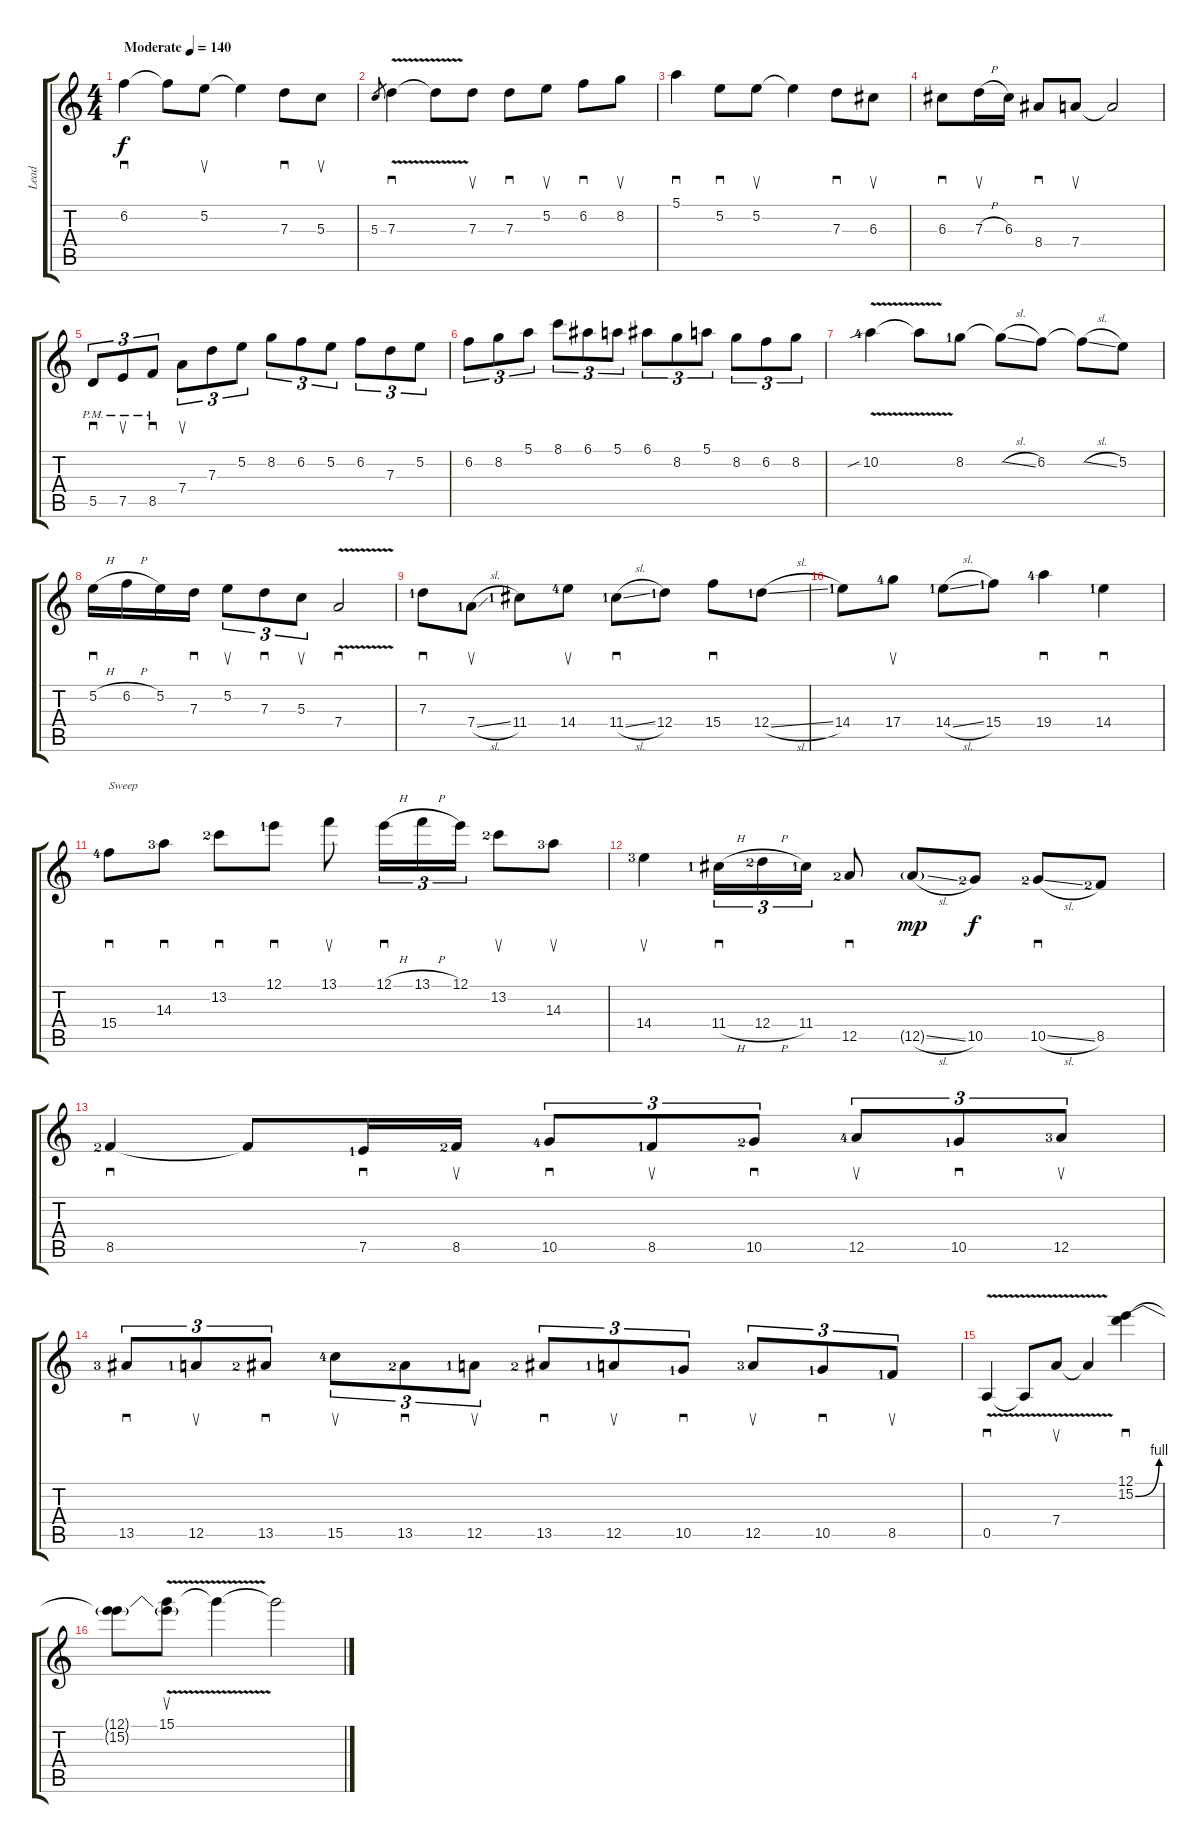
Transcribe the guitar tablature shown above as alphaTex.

\track ("Lead" "Lead") {instrument overdrivenguitar}
\staff {score tabs}
\tuning (E4 B3 G3 D3 A2 E2) {hide}
\ts (4 4)
\tempo (140 "Moderate")
\clef g2
\ks c
6.2.4{sd dy f instrument overdrivenguitar} 6.2{t}.8 5.2.8{su} 5.2{t}.4 7.3.8{sd} 5.3.8{su} |
5.3.8{gr} 7.3{v}.4{sd} 7.3{t}.8 7.3.8{su} 7.3.8{sd} 5.2.8{su} 6.2.8{sd} 8.2.8{su} |
5.1.4{sd} 5.2.8{sd} 5.2.8{su} 5.2{t}.4 7.3.8{sd} 6.3.8{su} |
6.3.8{sd} 7.3{h}.16{su} 6.3.16 8.4.8{sd} 7.4.8{su} 7.4{t}.2 |
5.5{pm}.8{sd tu (3 2)} 7.5{pm}.8{su tu (3 2)} 8.5{pm}.8{sd tu (3 2)} 7.4.8{su tu (3 2)} 7.3.8{tu (3 2)} 5.2.8{tu (3 2)} 8.2.8{tu (3 2)} 6.2.8{tu (3 2)} 5.2.8{tu (3 2)} 6.2.8{tu (3 2)} 7.3.8{tu (3 2)} 5.2.8{tu (3 2)} |
6.2.8{tu (3 2)} 8.2.8{tu (3 2)} 5.1.8{tu (3 2)} 8.1.8{tu (3 2)} 6.1.8{tu (3 2)} 5.1.8{tu (3 2)} 6.1.8{tu (3 2)} 8.2.8{tu (3 2)} 5.1.8{tu (3 2)} 8.2.8{tu (3 2)} 6.2.8{tu (3 2)} 8.2.8{tu (3 2)} |
10.2{v sib lf 5}.4 10.2{t}.8 8.2{lf 2}.8 8.2{sl t}.8 6.2.8 6.2{sl t}.8 5.2.8 |
5.2{h}.16{sd} 6.2{h}.16 5.2.16 7.3.16{sd} 5.2.8{su tu (3 2)} 7.3.8{sd tu (3 2)} 5.3.8{su tu (3 2)} 7.4{v}.2{sd} |
7.3{lf 2}.8{sd} 7.4{sl lf 2}.8{su} 11.4{lf 2}.8 14.4{lf 5}.8{su} 11.4{sl lf 2}.8{sd} 12.4{lf 2}.8 15.4.8{sd} 12.4{sl lf 2}.8 |
14.4{lf 2}.8 17.4{lf 5}.8{su} 14.4{sl lf 2}.8 15.4{lf 2}.8 19.4{lf 5}.4{sd} 14.4{lf 2}.4{sd} |
15.4{lf 5}.8{sd txt "Sweep"} 14.3{lf 4}.8{sd} 13.2{lf 3}.8{sd} 12.1{lf 2}.8{sd} 13.1.8{su} 12.1{h}.16{sd tu (3 2)} 13.1{h}.16{tu (3 2)} 12.1.16{tu (3 2)} 13.2{lf 3}.8{su} 14.3{lf 4}.8{su} |
14.4{lf 4}.4{su} 11.4{h lf 2}.16{sd tu (3 2)} 12.4{h lf 3}.16{tu (3 2)} 11.4{lf 2}.16{tu (3 2)} 12.5{lf 3}.8{sd} 12.5{sl g}.8{dy mp} 10.5{lf 3}.8{dy f} 10.5{sl lf 3}.8{sd} 8.5{lf 3}.8 |
8.5{lf 3}.4{sd} 8.5{t}.8 7.5{lf 2}.16{sd} 8.5{lf 3}.16{su} 10.5{lf 5}.8{sd tu (3 2)} 8.5{lf 2}.8{su tu (3 2)} 10.5{lf 3}.8{sd tu (3 2)} 12.5{lf 5}.8{su tu (3 2)} 10.5{lf 2}.8{sd tu (3 2)} 12.5{lf 4}.8{su tu (3 2)} |
13.5{lf 4}.8{sd tu (3 2)} 12.5{lf 2}.8{su tu (3 2)} 13.5{lf 3}.8{sd tu (3 2)} 15.5{lf 5}.8{su tu (3 2)} 13.5{lf 3}.8{sd tu (3 2)} 12.5{lf 2}.8{su tu (3 2)} 13.5{lf 3}.8{sd tu (3 2)} 12.5{lf 2}.8{su tu (3 2)} 10.5{lf 2}.8{sd tu (3 2)} 12.5{lf 4}.8{su tu (3 2)} 10.5{lf 2}.8{sd tu (3 2)} 8.5{lf 2}.8{su tu (3 2)} |
0.5{v}.4{sd} 0.5{t}.8 7.4{v}.8{su} 7.4{t}.4 (12.1 15.2{be (bend 0 0 60 4)}).4{sd} |
(12.1{t} 15.2{t}).8 (15.1{v} 15.2{t}).8{su} 15.1{t}.4 15.1{t}.2
